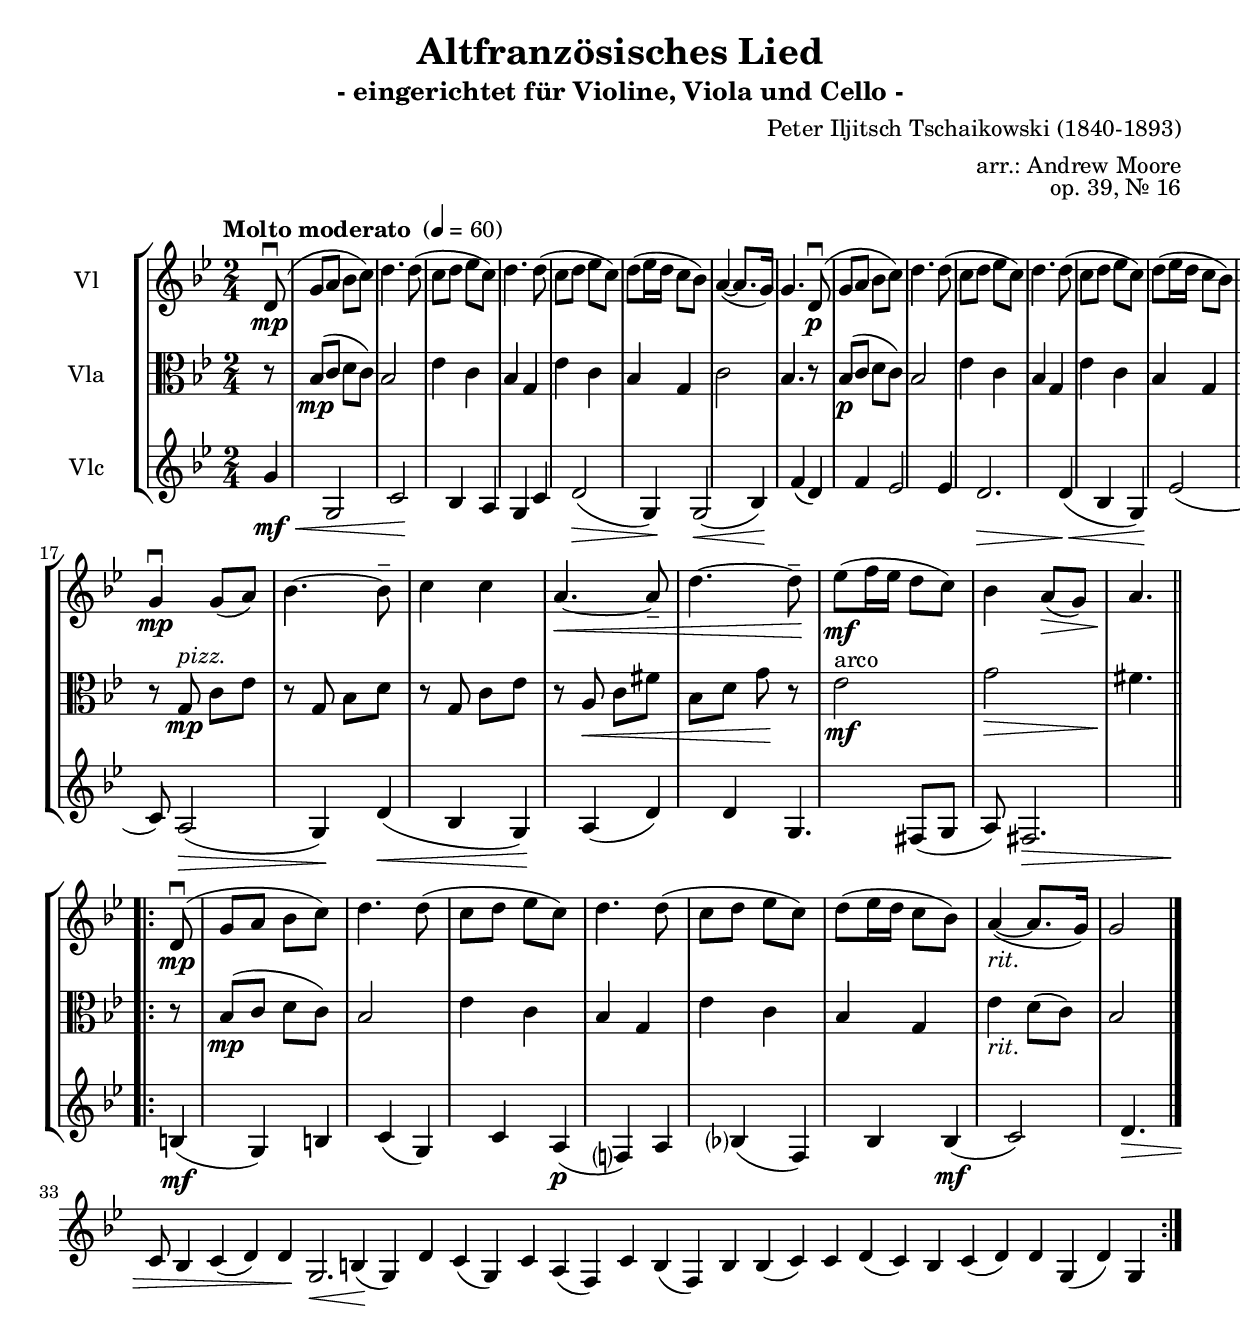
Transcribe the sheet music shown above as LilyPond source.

\version "2.12.3"
\include "deutsch.ly"

#(set-global-staff-size 20)

\header {
  title = "Altfranzösisches Lied"
  subtitle = "- eingerichtet für Violine, Viola und Cello -"
  composer = "Peter Iljitsch Tschaikowski (1840-1893)"
  arranger = "arr.: Andrew Moore"
  opus = "op. 39, Nr. 16"
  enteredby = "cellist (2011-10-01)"
}

voiceconsts = {
 \key g \minor
 \time 2/4
% \numericTimeSignature
 \compressFullBarRests
 \tempo "Molto moderato " 4=60
}

%minstr = "harpsichord"
mihi = "clarinet"
%minstr = "accordion"
milo = "bassoon"

arco = \markup \italic "arco"
pizz = \markup \italic "pizz."
rit  = \markup \italic "rit."

va = \relative c' {
  \voiceconsts
  \clef "treble"

  \partial 8 d8(\mp\downbow
  g a b c)
  d4. d8(
  c d es c)
  d4. d8(
  c d es c)

  d( es16 d c8 b)
  a4(~ a8. g16)
  g4. d8(\p\downbow
  g a b c)
  d4. d8(

  c d es c)
  d4. d8(
  c d es c)
  d( es16 d c8 b)
  a4(~ a8. g16)

  g4. r8
  g4\mp\downbow g8( a)
  b4.~ b8--
  c4 c
  a4.~\<  a8--
  d4.~ d8--\!

  es(\mf f16 es d8 c)
  b4 a8(\> g)
  a4.\! d,8(\mp\downbow
  g8 a b c)
  d4. d8(

  c d es c)
  d4. d8(
  c d es c)
  d( es16 d c8 b)
  a4(~_\rit a8. g16)
  g2 \bar "|."
}

vb = \relative c' {
  \voiceconsts
  \clef "alto"

  \partial 8 r8
  b(\mp c d c)
  b2
  es4 c
  b g
  es' c

  b g
  c2
  b4. r8
  b(\p c d c)
  b2

  es4 c
  b g
  es' c
  b g
  c2

  b4. r8
  r g^\pizz\mp c[ es]
  r g, b[ d]
  r g, c[ es]
  r a,\< c fis]
  b,[ d] g\! r

  es2^arco\mf
  g\>
  fis4.\! r8
  b,(\mp c d c)
  b2

  es4 c
  b g
  es' c
  b g
  es'_\rit d8( c)
  b2 \bar "|."
}

\include "v3.ily"

music = \new StaffGroup <<
      \new Staff {
	\set Staff.midiInstrument = \mihi
	\set Staff.instrumentName = #"Vl"
	\transpose g g { \va }
      }

      \new Staff {
	\set Staff.midiInstrument = \mihi
	\set Staff.instrumentName = #"Vla"
	\transpose g g { \vb }
      }

      \new Staff {
	\set Staff.midiInstrument = \milo
	\set Staff.instrumentName = #"Vlc"
	\transpose g g { \vc }
      }
>>

\book {
  \score {
    \music
    \layout {}
  }

  \score {
    \unfoldRepeats \music

    \midi {
      \context {
        \Score
        tempoWholesPerMinute = #(ly:make-moment 60 4)
      }
    }
  }
}
